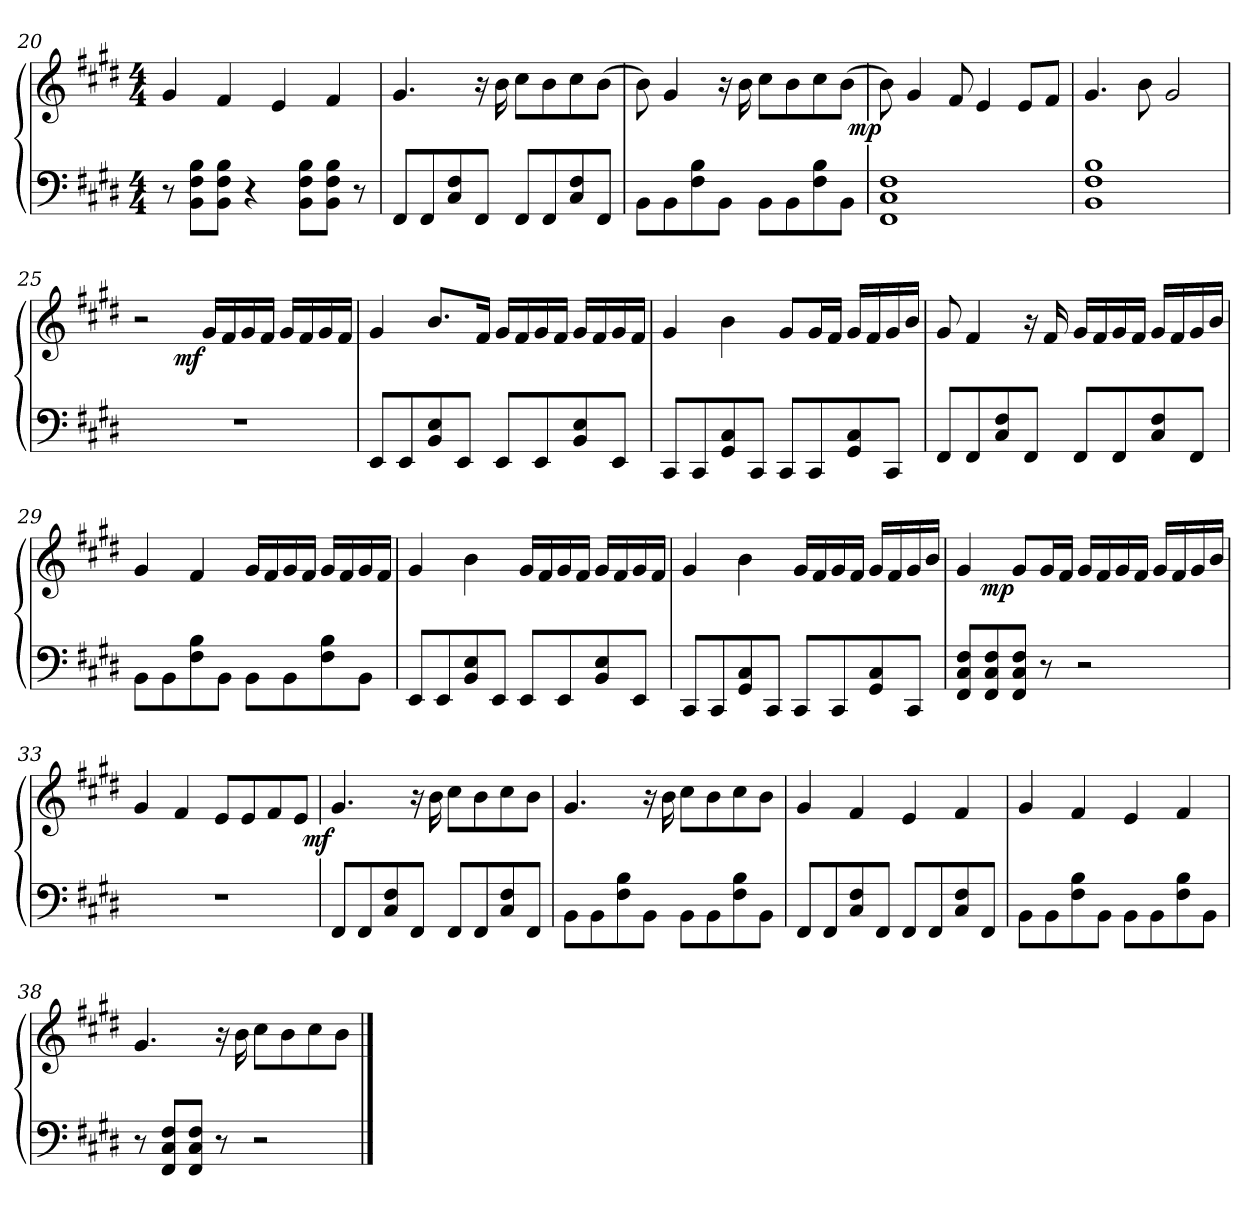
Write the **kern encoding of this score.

**kern	**kern	**dynam
*part1	*part1	*part1
*staff2	*staff1	*staff1/2
*clefF4	*clefG2	*
*k[f#c#g#d#]	*k[f#c#g#d#]	*
*M4/4	*M4/4	*
=20	=20	=20
8r	4g#/	.
8BB\ 8F#\ 8B\L	.	.
8BB\ 8F#\ 8B\J	4f#/	.
4r	.	.
.	4e/	.
8BB\ 8F#\ 8B\L	.	.
8BB\ 8F#\ 8B\J	4f#/	.
8r	.	.
=21	=21	=21
8FF#/L	4.g#/	.
8FF#/	.	.
8C#/ 8F#/	.	.
8FF#/J	16r	.
.	16b\	.
8FF#/L	8cc#\L	.
8FF#/	8b\	.
8C#/ 8F#/	8cc#\	.
8FF#/J	(>8b\J	.
=22	=22	=22
8BB\L	8b\)	.
8BB\	4g#/	.
8F#\ 8B\	.	.
8BB\J	16r	.
.	16b\	.
8BB\L	8cc#\L	.
8BB\	8b\	.
8F#\ 8B\	8cc#\	.
8BB\J	(>8b\J	.
=23	=23	=23
!	!	!LO:DY:b:rj
1FF# 1C# 1F#	8b\)	mp
.	4g#/	.
.	8f#/	.
.	4e/	.
.	8e/L	.
.	8f#/J	.
!!LO:LB:g=z
=24	=24	=24
1BB 1F# 1B	4.g#/	.
.	8b\	.
.	2g#/	.
=25	=25	=25
1r	2r	.
!	!	!LO:DY:b:rj
.	16g#/LL	mf
.	16f#/	.
.	16g#/	.
.	16f#/JJ	.
.	16g#/LL	.
.	16f#/	.
.	16g#/	.
.	16f#/JJ	.
=26	=26	=26
8EE/L	4g#/	.
8EE/	.	.
8BB/ 8E/	8.b/L	.
8EE/J	.	.
.	16f#/Jk	.
8EE/L	16g#/LL	.
.	16f#/	.
8EE/	16g#/	.
.	16f#/JJ	.
8BB/ 8E/	16g#/LL	.
.	16f#/	.
8EE/J	16g#/	.
.	16f#/JJ	.
=27	=27	=27
8CC#/L	4g#/	.
8CC#/	.	.
8GG#/ 8C#/	4b\	.
8CC#/J	.	.
8CC#/L	8g#/L	.
8CC#/	16g#/L	.
.	16f#/JJ	.
8GG#/ 8C#/	16g#/LL	.
.	16f#/	.
8CC#/J	16g#/	.
.	16b/JJ	.
!!LO:LB:g=z
=28	=28	=28
8FF#/L	8g#/	.
8FF#/	4f#/	.
8C#/ 8F#/	.	.
8FF#/J	16r	.
.	16f#/	.
8FF#/L	16g#/LL	.
.	16f#/	.
8FF#/	16g#/	.
.	16f#/JJ	.
8C#/ 8F#/	16g#/LL	.
.	16f#/	.
8FF#/J	16g#/	.
.	16b/JJ	.
=29	=29	=29
8BB\L	4g#/	.
8BB\	.	.
8F#\ 8B\	4f#/	.
8BB\J	.	.
8BB\L	16g#/LL	.
.	16f#/	.
8BB\	16g#/	.
.	16f#/JJ	.
8F#\ 8B\	16g#/LL	.
.	16f#/	.
8BB\J	16g#/	.
.	16f#/JJ	.
=30	=30	=30
8EE/L	4g#/	.
8EE/	.	.
8BB/ 8E/	4b\	.
8EE/J	.	.
8EE/L	16g#/LL	.
.	16f#/	.
8EE/	16g#/	.
.	16f#/JJ	.
8BB/ 8E/	16g#/LL	.
.	16f#/	.
8EE/J	16g#/	.
.	16f#/JJ	.
!!LO:LB:g=z
=31	=31	=31
8CC#/L	4g#/	.
8CC#/	.	.
8GG#/ 8C#/	4b\	.
8CC#/J	.	.
8CC#/L	16g#/LL	.
.	16f#/	.
8CC#/	16g#/	.
.	16f#/JJ	.
8GG#/ 8C#/	16g#/LL	.
.	16f#/	.
8CC#/J	16g#/	.
.	16b/JJ	.
=32	=32	=32
8FF#/ 8C#/ 8F#/L	4g#/	.
8FF#/ 8C#/ 8F#/	.	.
!	!	!LO:DY:b:rj
8FF#/ 8C#/ 8F#/J	8g#/L	mp
8r	16g#/L	.
.	16f#/JJ	.
2r	16g#/LL	.
.	16f#/	.
.	16g#/	.
.	16f#/JJ	.
.	16g#/LL	.
.	16f#/	.
.	16g#/	.
.	16b/JJ	.
=33	=33	=33
1r	4g#/	.
.	4f#/	.
.	8e/L	.
.	8e/	.
.	8f#/	.
.	8e/J	.
=34	=34	=34
!	!	!LO:DY:b:rj
8FF#/L	4.g#/	mf
8FF#/	.	.
8C#/ 8F#/	.	.
8FF#/J	16r	.
.	16b\	.
8FF#/L	8cc#\L	.
8FF#/	8b\	.
8C#/ 8F#/	8cc#\	.
8FF#/J	8b\J	.
!!LO:LB:g=z
=35	=35	=35
8BB\L	4.g#/	.
8BB\	.	.
8F#\ 8B\	.	.
8BB\J	16r	.
.	16b\	.
8BB\L	8cc#\L	.
8BB\	8b\	.
8F#\ 8B\	8cc#\	.
8BB\J	8b\J	.
=36	=36	=36
8FF#/L	4g#/	.
8FF#/	.	.
8C#/ 8F#/	4f#/	.
8FF#/J	.	.
8FF#/L	4e/	.
8FF#/	.	.
8C#/ 8F#/	4f#/	.
8FF#/J	.	.
=37	=37	=37
8BB\L	4g#/	.
8BB\	.	.
8F#\ 8B\	4f#/	.
8BB\J	.	.
8BB\L	4e/	.
8BB\	.	.
8F#\ 8B\	4f#/	.
8BB\J	.	.
=38	=38	=38
8r	4.g#/	.
8FF#/ 8C#/ 8F#/L	.	.
8FF#/ 8C#/ 8F#/J	.	.
8r	16r	.
.	16b\	.
2r	8cc#\L	.
.	8b\	.
.	8cc#\	.
.	8b\J	.
==	==	==
*-	*-	*-
